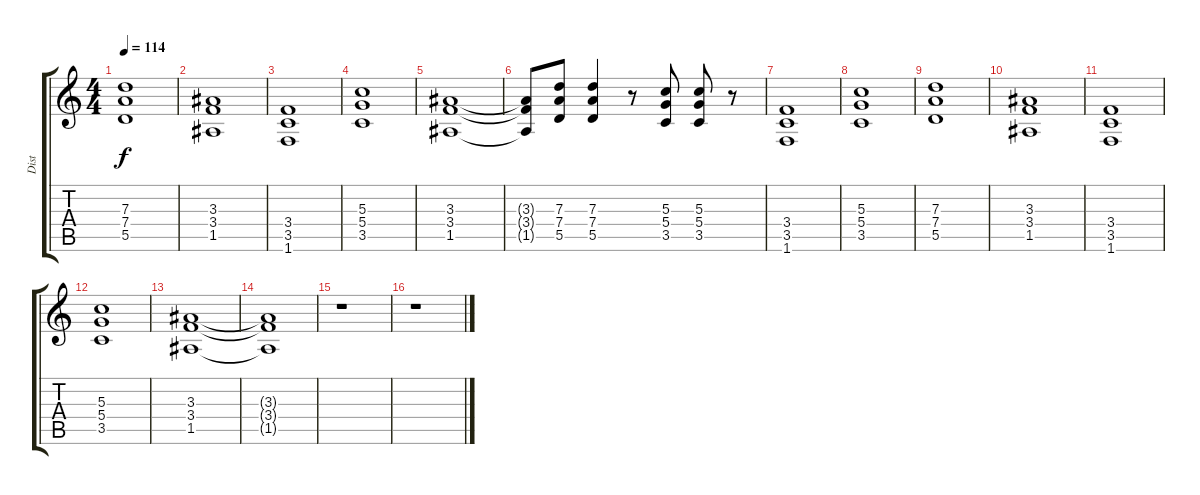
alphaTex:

\track ("Dist" "Dist") {instrument distortionguitar}
\staff {score tabs}
\tuning (E4 B3 G3 D3 A2 E2) {hide}
\ts (4 4)
\tempo 114
\clef g2
\ks c
(7.3 7.4 5.5).1{dy f} |
(3.3 3.4 1.5).1 |
(3.4 3.5 1.6).1 |
(5.3 5.4 3.5).1 |
(3.3 3.4 1.5).1 |
(3.3{t} 3.4{t} 1.5{t}).8 (7.3 7.4 5.5).8 (7.3 7.4 5.5).4 r.8 (5.3 5.4 3.5).8 (5.3 5.4 3.5).8 r.8 |
(3.4 3.5 1.6).1 |
(5.3 5.4 3.5).1 |
(7.3 7.4 5.5).1 |
(3.3 3.4 1.5).1 |
(3.4 3.5 1.6).1 |
(5.3 5.4 3.5).1 |
(3.3 3.4 1.5).1 |
(3.3{t} 3.4{t} 1.5{t}).1 |
r.1 |
r.1
